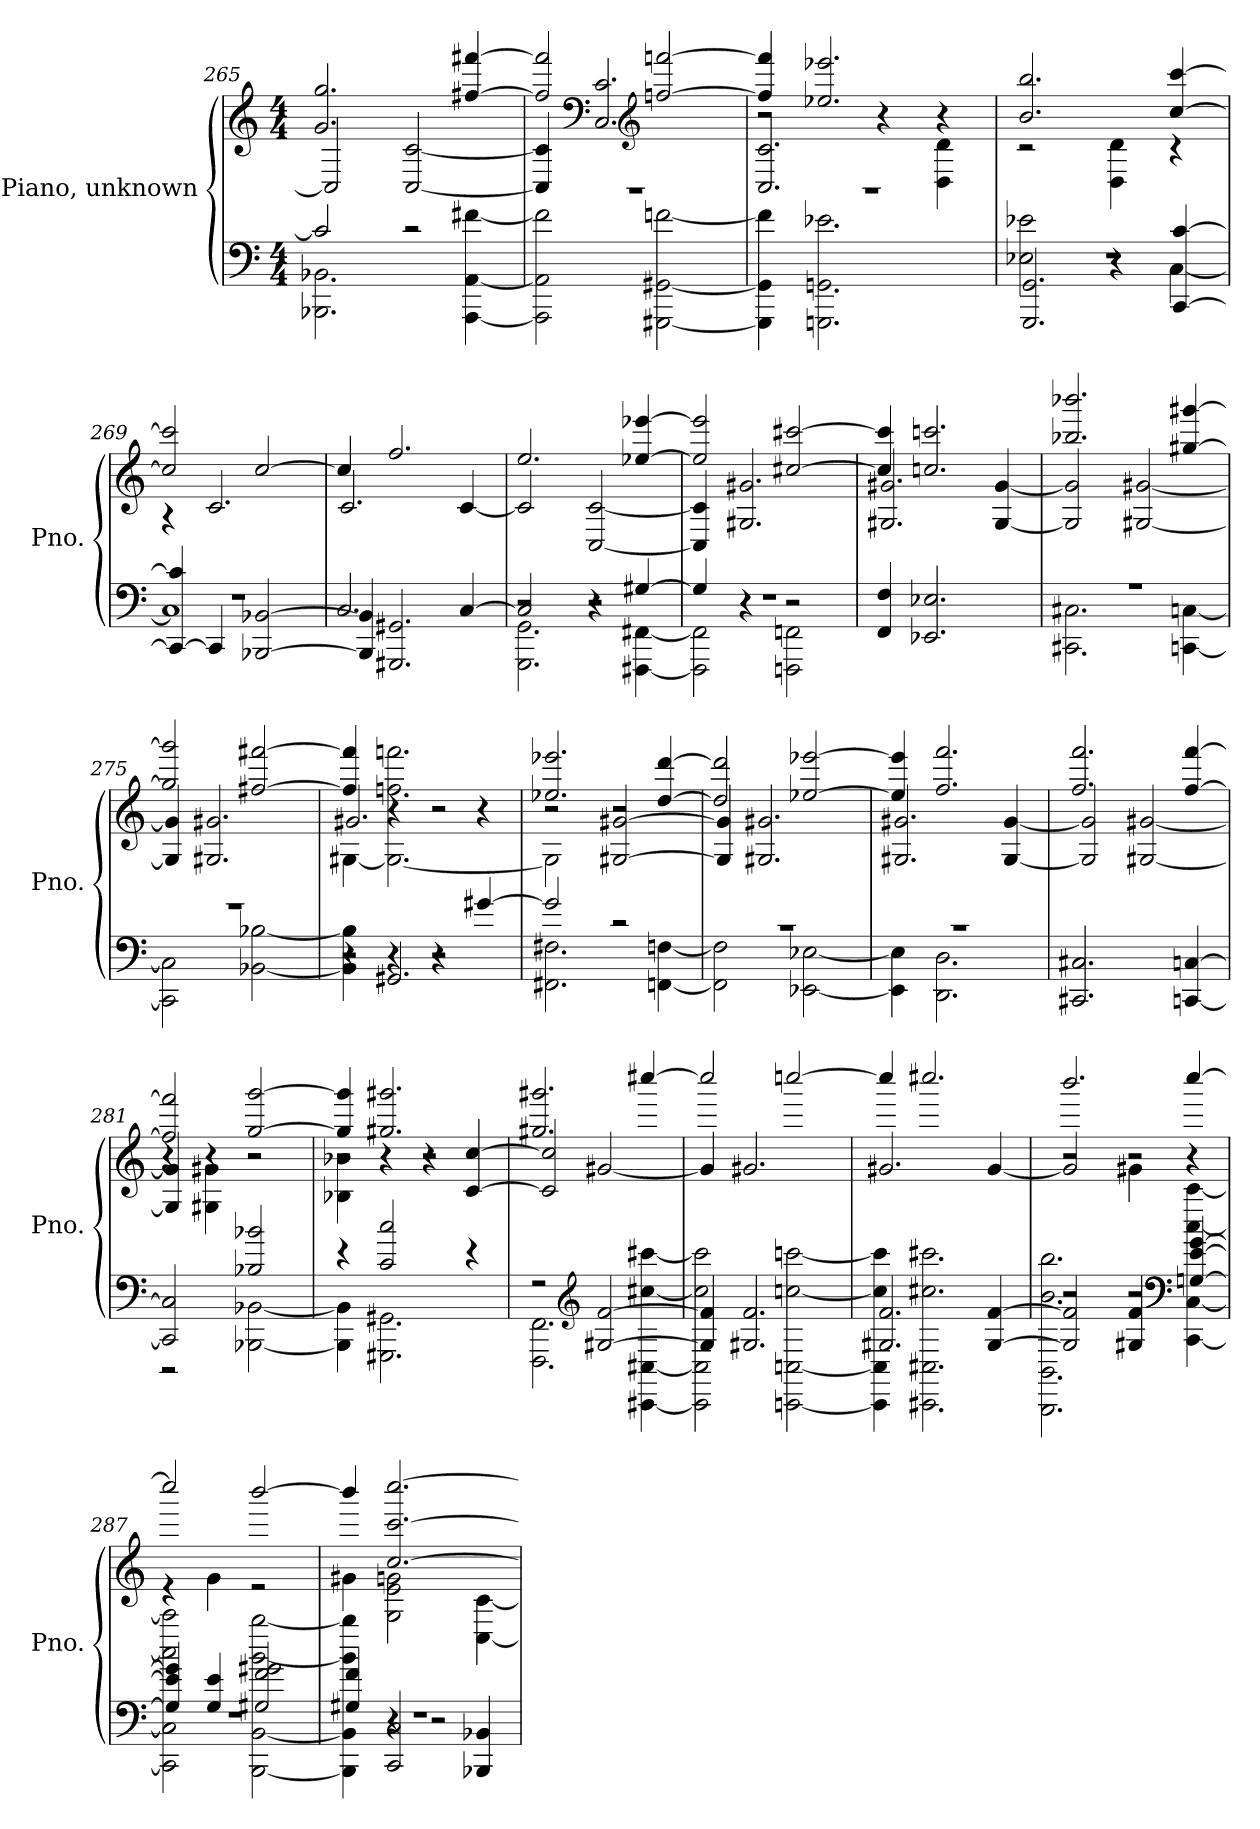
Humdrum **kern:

**kern	**kern
*part1	*part1
*staff2	*staff1
*I"Piano, unknown	*
*I'Pno.	*
*clefF4	*clefG2
*k[]	*k[]
*M4/4	*M4/4
=265	=265
*^	*^
2c/]	2.BBB-X\ 2.BB-X\	2.g/ 2.gg/	2C/]
2r	.	.	[2C/ [2c/
.	[4AAA\ [4AA\ [4f#X\	[4ff#X/ [4fff#X/	.
=266	=266	=266	=266
1r	2AAA\] 2AA\] 2f#\]	2ff#/] 2fff#/]	4C/] 4c/]
*	*	*clefF4	*
.	.	.	2.C/ 2.c/
*	*	*clefG2	*
.	[2GGG#X\ [2GG#X\ [2fn\	[2ffn/ [2fffn/	.
=267	=267	=267	=267
*	*	*	*^
1r	4GGG#\] 4GG#\] 4f\]	4ff/] 4fff/]	2r	2.C/ 2.c/
.	2.GGGn\ 2.GGn\ 2.e-X\	2.ee-X/ 2.eee-X/	.	.
.	.	.	4r	.
.	.	.	4D\ 4d\	4r
*	*	*	*v	*v
!!LO:LB:g=z
=268	=268	=268	=268
*	*^	*	*
1r	2E-X\ 2e-X\	2.GGG/ 2.GG/	2.b/ 2.bb/	2r
.	4r	.	.	4D\ 4d\
.	[4C\	[4CC/ [4c/	[4cc/ [4ccc/	4r
=269	=269	=269	=269	=269
1r	1C]	4CC/_ 4c/]	2cc/] 2ccc/]	4r
.	.	4CC/]	.	2.c/
.	.	[2BBB-X/ [2BB-X/	[2cc/	.
*	*v	*v	*	*
=270	=270	=270	=270
2.C/	4BBB-/] 4BB-/]	4cc/]	2.c/
.	2.GGG#X/ 2.GG#X/	2.ff/	.
[4C/	.	.	[4c/
=271	=271	=271	=271
*	*^	*	*
2C/]	2.GGG\ 2.GG\	2r	2.ee/	2c/]
2r	.	4r	.	[2C/ [2c/
.	[4FFF#X\ [4FF#X\	[4G#X/	[4ee-X/ [4eee-X/	.
=272	=272	=272	=272	=272
1r	2FFF#\] 2FF#\]	4G#/]	2ee-/] 2eee-/]	4C/] 4c/]
.	.	4r	.	2.G#X/ 2.g#X/
.	2FFFn\ 2FFn\	2r	[2cc#X/ [2ccc#X/	.
*v	*v	*v	*	*
=273	=273	=273
4FF/ 4F/	4cc#/] 4ccc#/]	2.G#X/ 2.g#X/
2.EE-X/ 2.E-X/	2.ccn/ 2.cccn/	.
.	.	[4G#/ [4g#/
=274	=274	=274
*^	*	*
1r	2.CC#X\ 2.C#X\	2.bb-X/ 2.bbb-X/	2G#/] 2g#/]
.	.	.	[2G#X/ [2g#X/
.	[4CCn\ [4Cn\	[4gg#X/ [4ggg#X/	.
!!LO:PB:g=z	!!
=275	=275	=275	=275
1r	2CC\] 2C\]	2gg#/] 2ggg#/]	4G#/] 4g#/]
.	.	.	2.G#X/ 2.g#X/
.	[2BB-X\ [2B-X\	[2ff#X/ [2fff#X/	.
=276	=276	=276	=276
*	*^	*	*^
2r	4BB-\] 4B-\]	4r	4ff#/] 4fff#/]	[4G#X\	2.g#X/
.	4r	2.GG#X/	4r	2.G#\_ 2.ffn\ 2.fffn\	.
4r	2r	.	2r	.	.
[4g#X/	.	.	.	.	4r
*	*v	*v	*	*	*
=277	=277	=277	=277	=277
2g#/]	2.FF#X\ 2.F#X\	2.ee-X/ 2.eee-X/	2G#\]	2r
2r	.	.	2r	[2G#X/ [2g#X/
.	[4FFn\ [4Fn\	[4dd/ [4ddd/	.	.
*	*	*	*v	*v
=278	=278	=278	=278
1r	2FF\] 2F\]	2dd/] 2ddd/]	4G#/] 4g#/]
.	.	.	2.G#X/ 2.g#X/
.	[2EE-X\ [2E-X\	[2ee-X/ [2eee-X/	.
=279	=279	=279	=279
1r	4EE-\] 4E-\]	4ee-/] 4eee-/]	2.G#X/ 2.g#X/
.	2.DD\ 2.D\	2.ff/ 2.fff/	.
.	.	.	[4G#/ [4g#/
*v	*v	*	*
=280	=280	=280
2.CC#X/ 2.C#X/	2.ff/ 2.fff/	2G#/] 2g#/]
.	.	[2G#X/ [2g#X/
[4CCn/ [4Cn/	[4ff/ [4fff/	.
=281	=281	=281
*^	*	*^
2CC/] 2C/]	2r	2ff/] 2fff/]	4r	4G#/] 4g#/]
.	.	.	4G#X\ 4g#X\	4r
2B-X/ 2b-X/	[2BBB-X\ [2BB-X\	[2gg/ [2ggg/	2r	2r
!!LO:LB:g=z	!!	!!
=282	=282	=282	=282	=282
4r	4BBB-\] 4BB-\]	4gg/] 4ggg/]	4B-X\ 4b-X\	2r
2c/ 2cc/	2.GGG#X\ 2.GG#X\	2.gg#X/ 2.ggg#X/	4r	.
.	.	.	2r	4r
4r	.	.	.	[4c/ [4cc/
*	*	*	*v	*v
=283	=283	=283	=283
2r	2.FFF\ 2.FF\	2.gg#X/ 2.ggg#X/	2c/] 2cc/]
*clefG2	*	*	*
[2G#X/ [2f/	.	.	[2g#X/
.	[4CC#X\ [4C#X\ [4cc#X\ [4ccc#X\	[4cccc#X/	.
=284	=284	=284	=284
4G#/] 4f/]	2CC#\] 2C#\] 2cc#\] 2ccc#\]	2cccc#/]	4g#/]
2.G#X/ 2.f/	.	.	2.g#X/
.	[2CCn\ [2Cn\ [2ccn\ [2cccn\	[2ccccn/	.
=285	=285	=285	=285
2.G#X/ 2.f/	4CC\] 4C\] 4cc\] 4ccc\]	4cccc/]	2.g#X/
.	2.CC#X\ 2.C#X\ 2.cc#X\ 2.ccc#X\	2.cccc#X/	.
[4G#/ [4f/	.	.	[4g#/
=286	=286	=286	=286
*	*^	*	*^
2G#/] 2f/]	2.BBB\ 2.BB\ 2.b\ 2.bb\	2r	2.bbb/	2r	2g#/]
2r	.	4G#X/ 4f/	.	4g#X\	2r
*clefF4	*	*	*	*	*
.	[4CC\ [4C\ [4cc\ [4ccc\	[4Gn/ [4e/ [4g/	[4cccc/	4r	.
*	*	*	*	*v	*v
=287	=287	=287	=287	=287
1r	2CC\] 2C\] 2cc\] 2ccc\]	4G/] 4e/] 4g/]	2cccc/]	4r
.	.	4G/ 4e/	.	4g\
.	[2BBB\ [2BB\ [2b\ [2bb\	2G#X/ 2f/ 2g#X/	[2bbb/	2r
!!LO:LB:g=z	!!
=288	=288	=288	=288	=288
1r	4BBB\] 4BB\] 4b\] 4bb\]	4G#X/ 4f/	4bbb/]	4g#X\
.	4r	2CC/ 2C/	[2.cc/ [2.ccc/ [2.cccc/	2G\ 2e\ 2gn\
.	2r	.	.	.
.	.	4BBB-X/ 4BB-X/	.	[4C\ [4c\
*v	*v	*v	*	*
*	*v	*v
=	=
*-	*-
